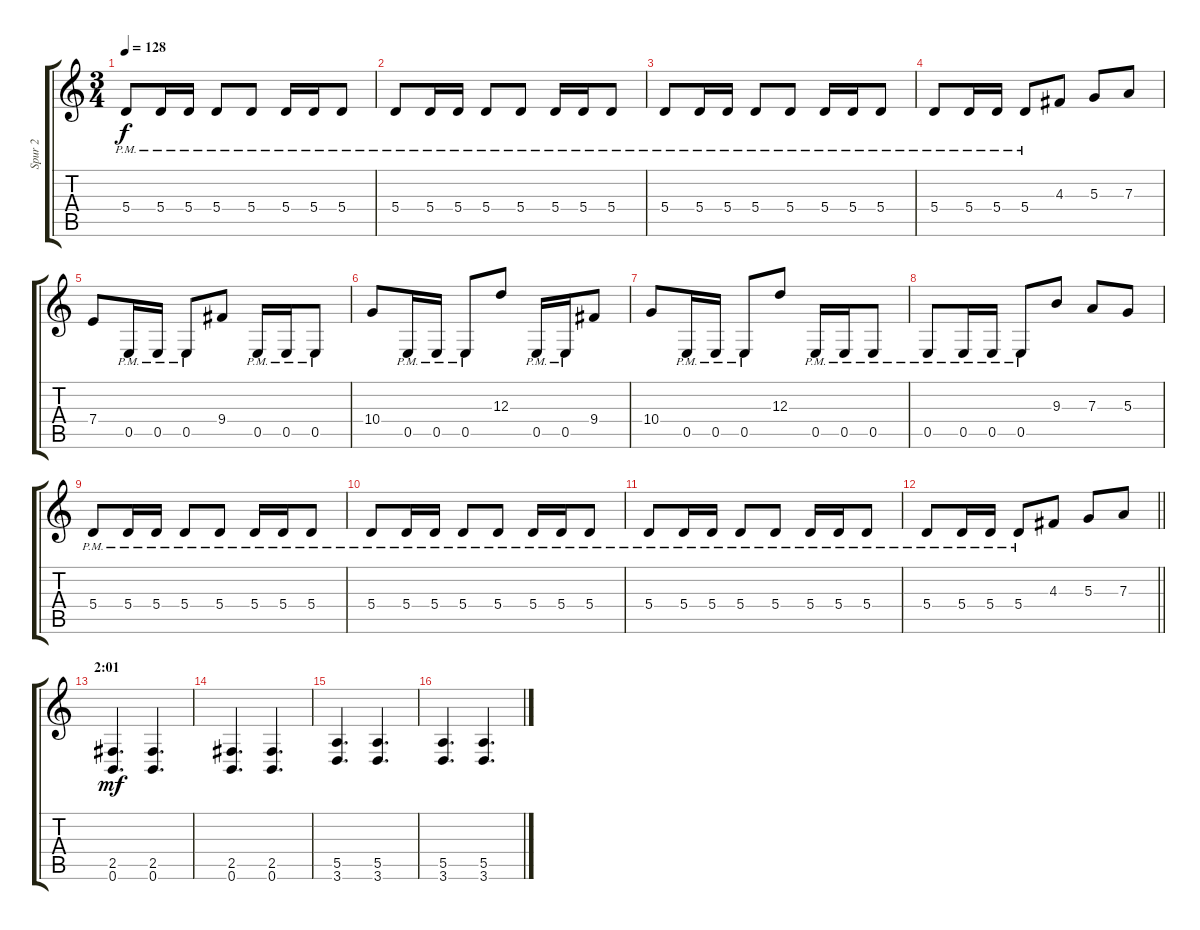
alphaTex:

\track ("Spur 2" "Spur 2") {instrument distortionguitar}
\staff {score tabs}
\tuning (B3 Gb3 D3 A2 E2 B1) {hide}
\ts (3 4)
\tempo 128
\clef g2
\ks c
5.4{pm}.8{dy f} 5.4{pm}.16 5.4{pm}.16 5.4{pm}.8 5.4{pm}.8 5.4{pm}.16 5.4{pm}.16 5.4{pm}.8 |
5.4{pm}.8 5.4{pm}.16 5.4{pm}.16 5.4{pm}.8 5.4{pm}.8 5.4{pm}.16 5.4{pm}.16 5.4{pm}.8 |
5.4{pm}.8 5.4{pm}.16 5.4{pm}.16 5.4{pm}.8 5.4{pm}.8 5.4{pm}.16 5.4{pm}.16 5.4{pm}.8 |
5.4{pm}.8 5.4{pm}.16 5.4{pm}.16 5.4{pm}.8 4.3.8 5.3.8 7.3.8 |
7.4.8 0.5{pm}.16 0.5{pm}.16 0.5{pm}.8 9.4.8 0.5{pm}.16 0.5{pm}.16 0.5{pm}.8 |
10.4.8 0.5{pm}.16 0.5{pm}.16 0.5{pm}.8 12.3.8 0.5{pm}.16 0.5{pm}.16 9.4.8 |
10.4.8 0.5{pm}.16 0.5{pm}.16 0.5{pm}.8 12.3.8 0.5{pm}.16 0.5{pm}.16 0.5{pm}.8 |
0.5{pm}.8 0.5{pm}.16 0.5{pm}.16 0.5{pm}.8 9.3.8 7.3.8 5.3.8 |
5.4{pm}.8 5.4{pm}.16 5.4{pm}.16 5.4{pm}.8 5.4{pm}.8 5.4{pm}.16 5.4{pm}.16 5.4{pm}.8 |
5.4{pm}.8 5.4{pm}.16 5.4{pm}.16 5.4{pm}.8 5.4{pm}.8 5.4{pm}.16 5.4{pm}.16 5.4{pm}.8 |
5.4{pm}.8 5.4{pm}.16 5.4{pm}.16 5.4{pm}.8 5.4{pm}.8 5.4{pm}.16 5.4{pm}.16 5.4{pm}.8 |
\barLineRight lightlight
5.4{pm}.8 5.4{pm}.16 5.4{pm}.16 5.4{pm}.8 4.3.8 5.3.8 7.3.8 |
\section ("" "2:01")
(2.5 0.6).4{d dy mf balance 8} (2.5 0.6).4{d} |
(2.5 0.6).4{d} (2.5 0.6).4{d} |
(5.5 3.6).4{d} (5.5 3.6).4{d} |
(5.5 3.6).4{d} (5.5 3.6).4{d}
